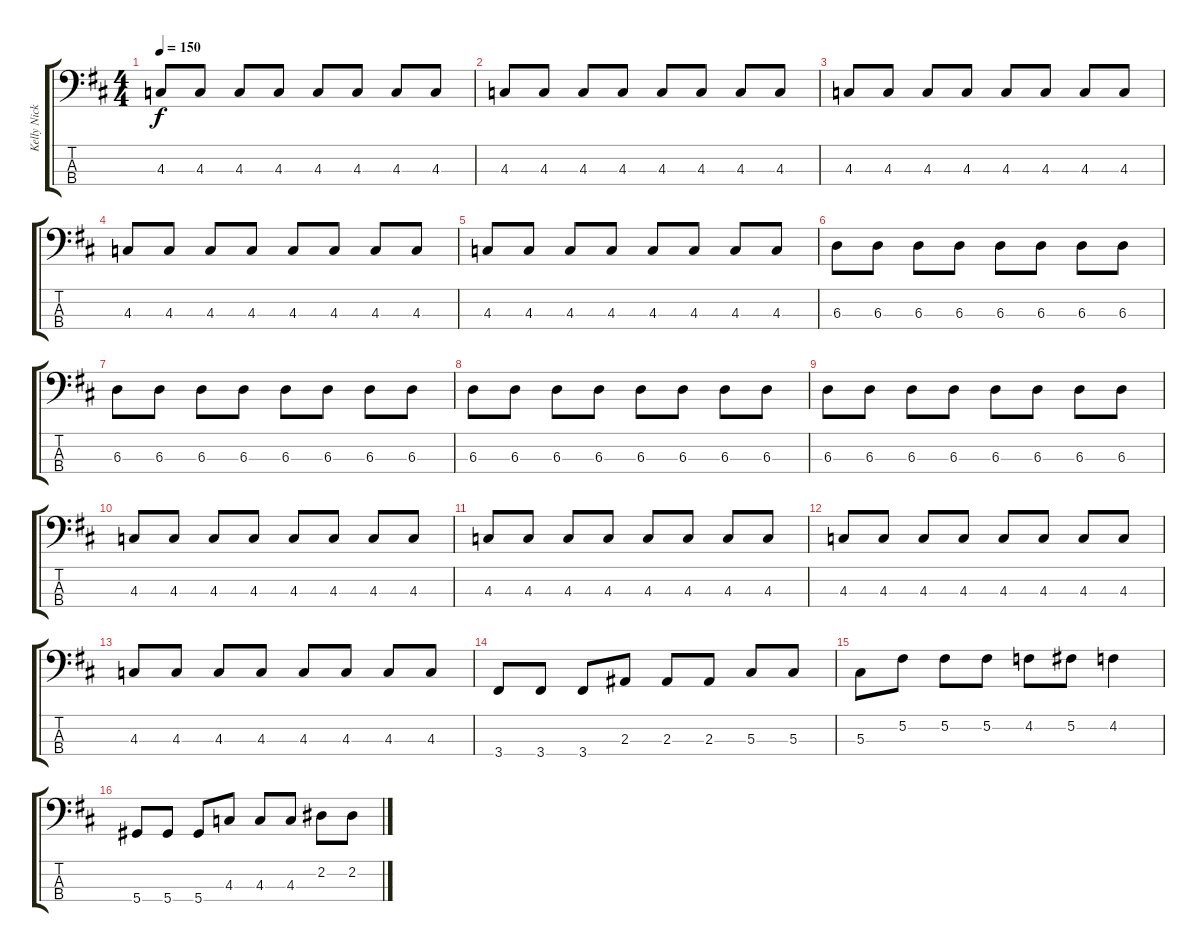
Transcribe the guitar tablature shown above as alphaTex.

\track ("Kelly Nickels" "Kelly Nick") {instrument electricbasspick}
\staff {score tabs}
\tuning (Gb2 Db2 Ab1 Eb1) {hide}
\ts (4 4)
\tempo 150
\clef f4
\ks d
4.3.8{dy f} 4.3.8 4.3.8 4.3.8 4.3.8 4.3.8 4.3.8 4.3.8 |
4.3.8 4.3.8 4.3.8 4.3.8 4.3.8 4.3.8 4.3.8 4.3.8 |
4.3.8 4.3.8 4.3.8 4.3.8 4.3.8 4.3.8 4.3.8 4.3.8 |
4.3.8 4.3.8 4.3.8 4.3.8 4.3.8 4.3.8 4.3.8 4.3.8 |
4.3.8 4.3.8 4.3.8 4.3.8 4.3.8 4.3.8 4.3.8 4.3.8 |
6.3.8 6.3.8 6.3.8 6.3.8 6.3.8 6.3.8 6.3.8 6.3.8 |
6.3.8 6.3.8 6.3.8 6.3.8 6.3.8 6.3.8 6.3.8 6.3.8 |
6.3.8 6.3.8 6.3.8 6.3.8 6.3.8 6.3.8 6.3.8 6.3.8 |
6.3.8 6.3.8 6.3.8 6.3.8 6.3.8 6.3.8 6.3.8 6.3.8 |
4.3.8 4.3.8 4.3.8 4.3.8 4.3.8 4.3.8 4.3.8 4.3.8 |
4.3.8 4.3.8 4.3.8 4.3.8 4.3.8 4.3.8 4.3.8 4.3.8 |
4.3.8 4.3.8 4.3.8 4.3.8 4.3.8 4.3.8 4.3.8 4.3.8 |
4.3.8 4.3.8 4.3.8 4.3.8 4.3.8 4.3.8 4.3.8 4.3.8 |
3.4.8 3.4.8 3.4.8 2.3.8 2.3.8 2.3.8 5.3.8 5.3.8 |
5.3.8 5.2.8 5.2.8 5.2.8 4.2.8 5.2.8 4.2.4 |
5.4.8 5.4.8 5.4.8 4.3.8 4.3.8 4.3.8 2.2.8 2.2.8
